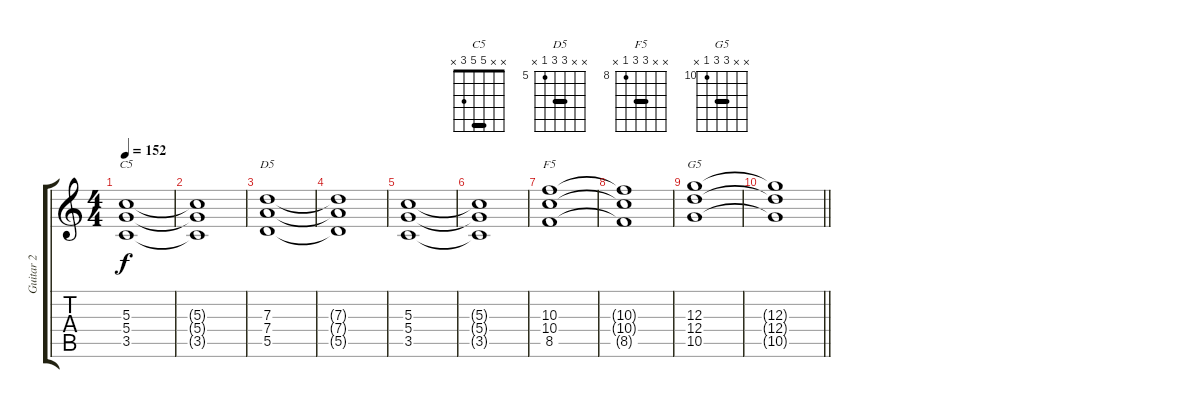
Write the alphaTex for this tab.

\track ("Guitar 2" "Guitar 2") {instrument distortionguitar}
\staff {score tabs}
\tuning (E4 B3 G3 D3 A2 E2) {hide}
\chord ("C5" x x 5 5 3 x) {barre 5}
\chord ("D5" x x 7 7 5 x) {firstfret 5 barre 7}
\chord ("F5" x x 10 10 8 x) {firstfret 8 barre 10}
\chord ("G5" x x 12 12 10 x) {firstfret 10 barre 12}
\ts (4 4)
\tempo 152
\clef g2
\ks c
(5.3 5.4 3.5).1{ch "C5" dy f} |
(5.3{t} 5.4{t} 3.5{t}).1 |
(7.3 7.4 5.5).1{ch "D5"} |
(7.3{t} 7.4{t} 5.5{t}).1 |
(5.3 5.4 3.5).1 |
(5.3{t} 5.4{t} 3.5{t}).1 |
(10.3 10.4 8.5).1{ch "F5"} |
(10.3{t} 10.4{t} 8.5{t}).1 |
(12.3 12.4 10.5).1{ch "G5"} |
\barLineRight lightlight
(12.3{t} 12.4{t} 10.5{t}).1
